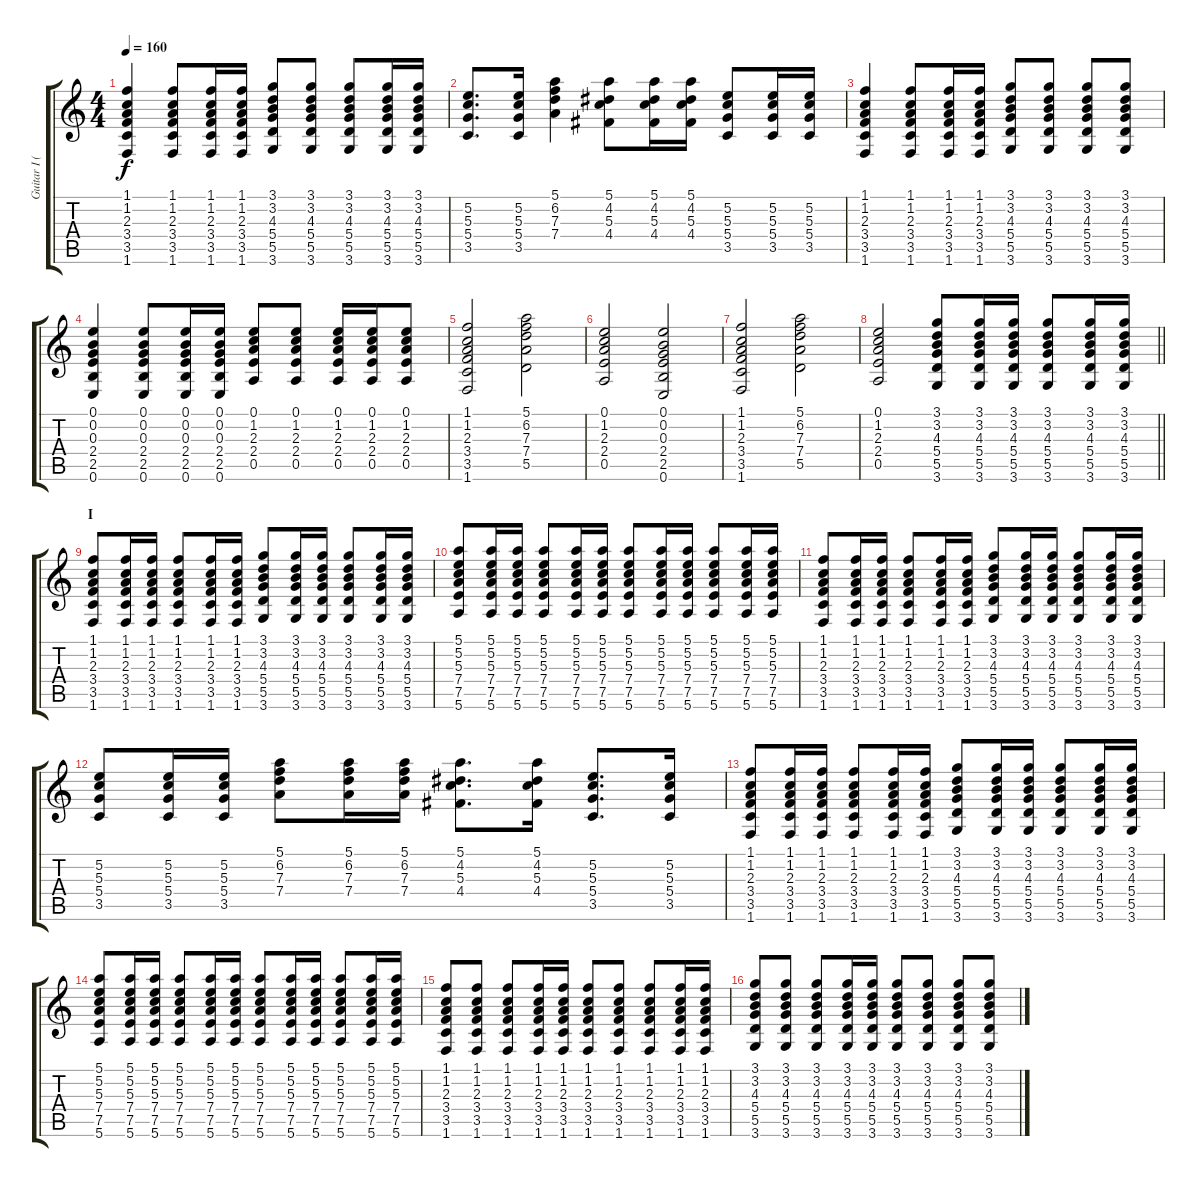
\track ("Guitar I (Hirasawa Yui)" "Guitar I (") {instrument overdrivenguitar}
\staff {score tabs}
\tuning (E4 B3 G3 D3 A2 E2) {hide}
\ts (4 4)
\tempo 160
\clef g2
\ks c
(1.1 1.2 2.3 3.4 3.5 1.6).4{dy f} (1.1 1.2 2.3 3.4 3.5 1.6).8 (1.1 1.2 2.3 3.4 3.5 1.6).16 (1.1 1.2 2.3 3.4 3.5 1.6).16 (3.1 3.2 4.3 5.4 5.5 3.6).8 (3.1 3.2 4.3 5.4 5.5 3.6).8 (3.1 3.2 4.3 5.4 5.5 3.6).8 (3.1 3.2 4.3 5.4 5.5 3.6).16 (3.1 3.2 4.3 5.4 5.5 3.6).16 |
(5.2 5.3 5.4 3.5).8{d} (5.2 5.3 5.4 3.5).16 (5.1 6.2 7.3 7.4).4 (5.1 4.2 5.3 4.4).8 (5.1 4.2 5.3 4.4).16 (5.1 4.2 5.3 4.4).16 (5.2 5.3 5.4 3.5).8 (5.2 5.3 5.4 3.5).16 (5.2 5.3 5.4 3.5).16 |
(1.1 1.2 2.3 3.4 3.5 1.6).4 (1.1 1.2 2.3 3.4 3.5 1.6).8 (1.1 1.2 2.3 3.4 3.5 1.6).16 (1.1 1.2 2.3 3.4 3.5 1.6).16 (3.1 3.2 4.3 5.4 5.5 3.6).8 (3.1 3.2 4.3 5.4 5.5 3.6).8 (3.1 3.2 4.3 5.4 5.5 3.6).8 (3.1 3.2 4.3 5.4 5.5 3.6).8 |
(0.1 0.2 0.3 2.4 2.5 0.6).4 (0.1 0.2 0.3 2.4 2.5 0.6).8 (0.1 0.2 0.3 2.4 2.5 0.6).16 (0.1 0.2 0.3 2.4 2.5 0.6).16 (0.1 1.2 2.3 2.4 0.5).8 (0.1 1.2 2.3 2.4 0.5).8 (0.1 1.2 2.3 2.4 0.5).16 (0.1 1.2 2.3 2.4 0.5).16 (0.1 1.2 2.3 2.4 0.5).8 |
(1.1 1.2 2.3 3.4 3.5 1.6).2 (5.1 6.2 7.3 7.4 5.5).2 |
(0.1 1.2 2.3 2.4 0.5).2 (0.1 0.2 0.3 2.4 2.5 0.6).2 |
(1.1 1.2 2.3 3.4 3.5 1.6).2 (5.1 6.2 7.3 7.4 5.5).2 |
\barLineRight lightlight
(0.1 1.2 2.3 2.4 0.5).2 (3.1 3.2 4.3 5.4 5.5 3.6).8 (3.1 3.2 4.3 5.4 5.5 3.6).16 (3.1 3.2 4.3 5.4 5.5 3.6).16 (3.1 3.2 4.3 5.4 5.5 3.6).8 (3.1 3.2 4.3 5.4 5.5 3.6).16 (3.1 3.2 4.3 5.4 5.5 3.6).16 |
\section ("" "I")
(1.1 1.2 2.3 3.4 3.5 1.6).8 (1.1 1.2 2.3 3.4 3.5 1.6).16 (1.1 1.2 2.3 3.4 3.5 1.6).16 (1.1 1.2 2.3 3.4 3.5 1.6).8 (1.1 1.2 2.3 3.4 3.5 1.6).16 (1.1 1.2 2.3 3.4 3.5 1.6).16 (3.1 3.2 4.3 5.4 5.5 3.6).8 (3.1 3.2 4.3 5.4 5.5 3.6).16 (3.1 3.2 4.3 5.4 5.5 3.6).16 (3.1 3.2 4.3 5.4 5.5 3.6).8 (3.1 3.2 4.3 5.4 5.5 3.6).16 (3.1 3.2 4.3 5.4 5.5 3.6).16 |
(5.1 5.2 5.3 7.4 7.5 5.6).8 (5.1 5.2 5.3 7.4 7.5 5.6).16 (5.1 5.2 5.3 7.4 7.5 5.6).16 (5.1 5.2 5.3 7.4 7.5 5.6).8 (5.1 5.2 5.3 7.4 7.5 5.6).16 (5.1 5.2 5.3 7.4 7.5 5.6).16 (5.1 5.2 5.3 7.4 7.5 5.6).8 (5.1 5.2 5.3 7.4 7.5 5.6).16 (5.1 5.2 5.3 7.4 7.5 5.6).16 (5.1 5.2 5.3 7.4 7.5 5.6).8 (5.1 5.2 5.3 7.4 7.5 5.6).16 (5.1 5.2 5.3 7.4 7.5 5.6).16 |
(1.1 1.2 2.3 3.4 3.5 1.6).8 (1.1 1.2 2.3 3.4 3.5 1.6).16 (1.1 1.2 2.3 3.4 3.5 1.6).16 (1.1 1.2 2.3 3.4 3.5 1.6).8 (1.1 1.2 2.3 3.4 3.5 1.6).16 (1.1 1.2 2.3 3.4 3.5 1.6).16 (3.1 3.2 4.3 5.4 5.5 3.6).8 (3.1 3.2 4.3 5.4 5.5 3.6).16 (3.1 3.2 4.3 5.4 5.5 3.6).16 (3.1 3.2 4.3 5.4 5.5 3.6).8 (3.1 3.2 4.3 5.4 5.5 3.6).16 (3.1 3.2 4.3 5.4 5.5 3.6).16 |
(5.2 5.3 5.4 3.5).8 (5.2 5.3 5.4 3.5).16 (5.2 5.3 5.4 3.5).16 (5.1 6.2 7.3 7.4).8 (5.1 6.2 7.3 7.4).16 (5.1 6.2 7.3 7.4).16 (5.1 4.2 5.3 4.4).8{d} (5.1 4.2 5.3 4.4).16 (5.2 5.3 5.4 3.5).8{d} (5.2 5.3 5.4 3.5).16 |
(1.1 1.2 2.3 3.4 3.5 1.6).8 (1.1 1.2 2.3 3.4 3.5 1.6).16 (1.1 1.2 2.3 3.4 3.5 1.6).16 (1.1 1.2 2.3 3.4 3.5 1.6).8 (1.1 1.2 2.3 3.4 3.5 1.6).16 (1.1 1.2 2.3 3.4 3.5 1.6).16 (3.1 3.2 4.3 5.4 5.5 3.6).8 (3.1 3.2 4.3 5.4 5.5 3.6).16 (3.1 3.2 4.3 5.4 5.5 3.6).16 (3.1 3.2 4.3 5.4 5.5 3.6).8 (3.1 3.2 4.3 5.4 5.5 3.6).16 (3.1 3.2 4.3 5.4 5.5 3.6).16 |
(5.1 5.2 5.3 7.4 7.5 5.6).8 (5.1 5.2 5.3 7.4 7.5 5.6).16 (5.1 5.2 5.3 7.4 7.5 5.6).16 (5.1 5.2 5.3 7.4 7.5 5.6).8 (5.1 5.2 5.3 7.4 7.5 5.6).16 (5.1 5.2 5.3 7.4 7.5 5.6).16 (5.1 5.2 5.3 7.4 7.5 5.6).8 (5.1 5.2 5.3 7.4 7.5 5.6).16 (5.1 5.2 5.3 7.4 7.5 5.6).16 (5.1 5.2 5.3 7.4 7.5 5.6).8 (5.1 5.2 5.3 7.4 7.5 5.6).16 (5.1 5.2 5.3 7.4 7.5 5.6).16 |
(1.1 1.2 2.3 3.4 3.5 1.6).8 (1.1 1.2 2.3 3.4 3.5 1.6).8 (1.1 1.2 2.3 3.4 3.5 1.6).8 (1.1 1.2 2.3 3.4 3.5 1.6).16 (1.1 1.2 2.3 3.4 3.5 1.6).16 (1.1 1.2 2.3 3.4 3.5 1.6).8 (1.1 1.2 2.3 3.4 3.5 1.6).8 (1.1 1.2 2.3 3.4 3.5 1.6).8 (1.1 1.2 2.3 3.4 3.5 1.6).16 (1.1 1.2 2.3 3.4 3.5 1.6).16 |
(3.1 3.2 4.3 5.4 5.5 3.6).8 (3.1 3.2 4.3 5.4 5.5 3.6).8 (3.1 3.2 4.3 5.4 5.5 3.6).8 (3.1 3.2 4.3 5.4 5.5 3.6).16 (3.1 3.2 4.3 5.4 5.5 3.6).16 (3.1 3.2 4.3 5.4 5.5 3.6).8 (3.1 3.2 4.3 5.4 5.5 3.6).8 (3.1 3.2 4.3 5.4 5.5 3.6).8 (3.1 3.2 4.3 5.4 5.5 3.6).8
